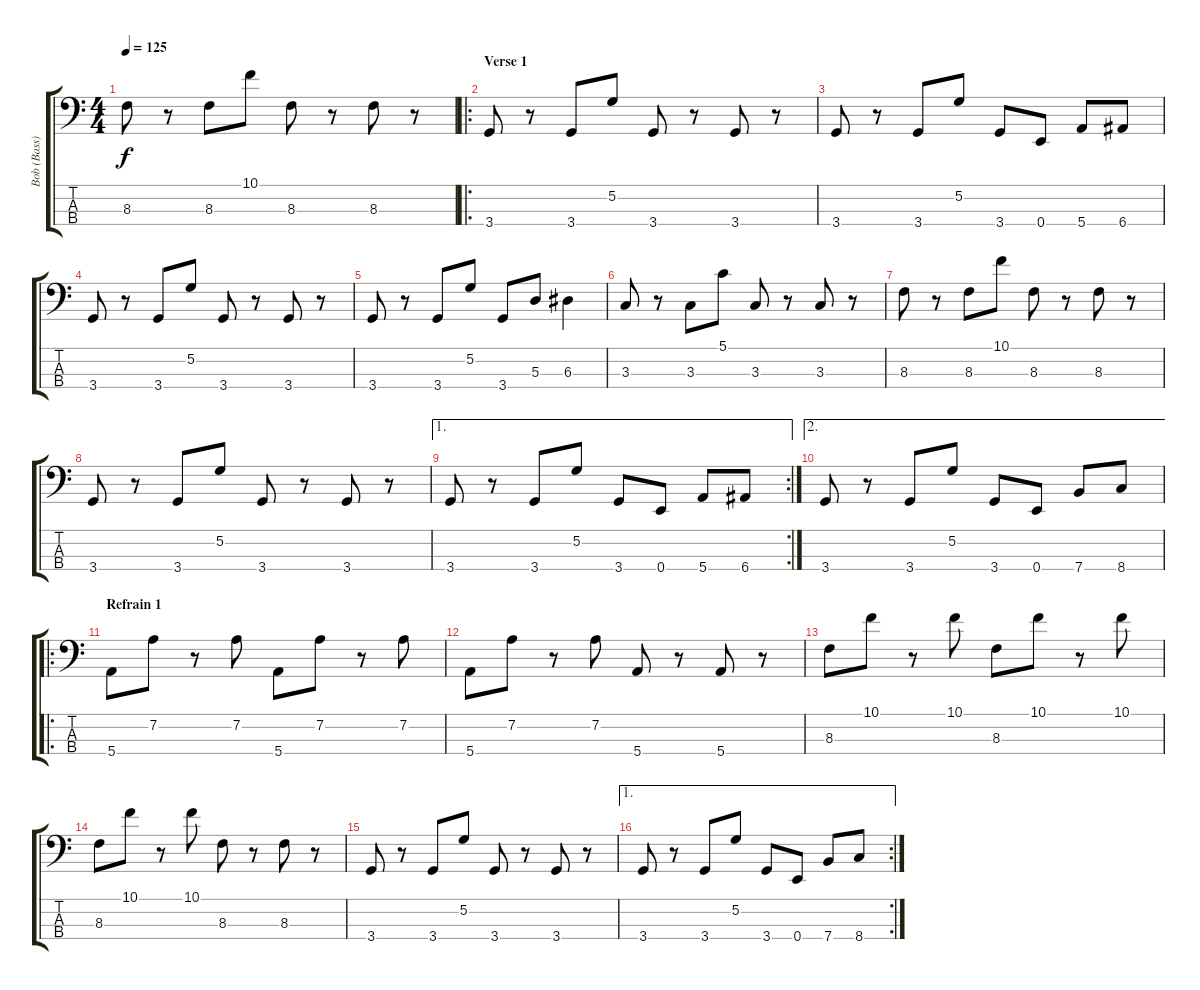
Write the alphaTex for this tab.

\track ("Bob (Bass)" "Bob (Bass)") {instrument electricbasspick}
\staff {score tabs}
\tuning (G2 D2 A1 E1) {hide}
\ts (4 4)
\tempo 125
\clef f4
\ks c
8.3.8{dy f} r.8 8.3.8 10.1.8 8.3.8 r.8 8.3.8 r.8 |
\ro
\section ("" "Verse 1")
3.4.8 r.8 3.4.8 5.2.8 3.4.8 r.8 3.4.8 r.8 |
3.4.8 r.8 3.4.8 5.2.8 3.4.8 0.4.8 5.4.8 6.4.8 |
3.4.8 r.8 3.4.8 5.2.8 3.4.8 r.8 3.4.8 r.8 |
3.4.8 r.8 3.4.8 5.2.8 3.4.8 5.3.8 6.3.4 |
3.3.8 r.8 3.3.8 5.1.8 3.3.8 r.8 3.3.8 r.8 |
8.3.8 r.8 8.3.8 10.1.8 8.3.8 r.8 8.3.8 r.8 |
3.4.8 r.8 3.4.8 5.2.8 3.4.8 r.8 3.4.8 r.8 |
\ae 1
\rc 2
3.4.8 r.8 3.4.8 5.2.8 3.4.8 0.4.8 5.4.8 6.4.8 |
\ae 2
3.4.8 r.8 3.4.8 5.2.8 3.4.8 0.4.8 7.4.8 8.4.8 |
\ro
\section ("" "Refrain 1")
5.4.8 7.2.8 r.8 7.2.8 5.4.8 7.2.8 r.8 7.2.8 |
5.4.8 7.2.8 r.8 7.2.8 5.4.8 r.8 5.4.8 r.8 |
8.3.8 10.1.8 r.8 10.1.8 8.3.8 10.1.8 r.8 10.1.8 |
8.3.8 10.1.8 r.8 10.1.8 8.3.8 r.8 8.3.8 r.8 |
3.4.8 r.8 3.4.8 5.2.8 3.4.8 r.8 3.4.8 r.8 |
\ae 1
\rc 2
3.4.8 r.8 3.4.8 5.2.8 3.4.8 0.4.8 7.4.8 8.4.8
